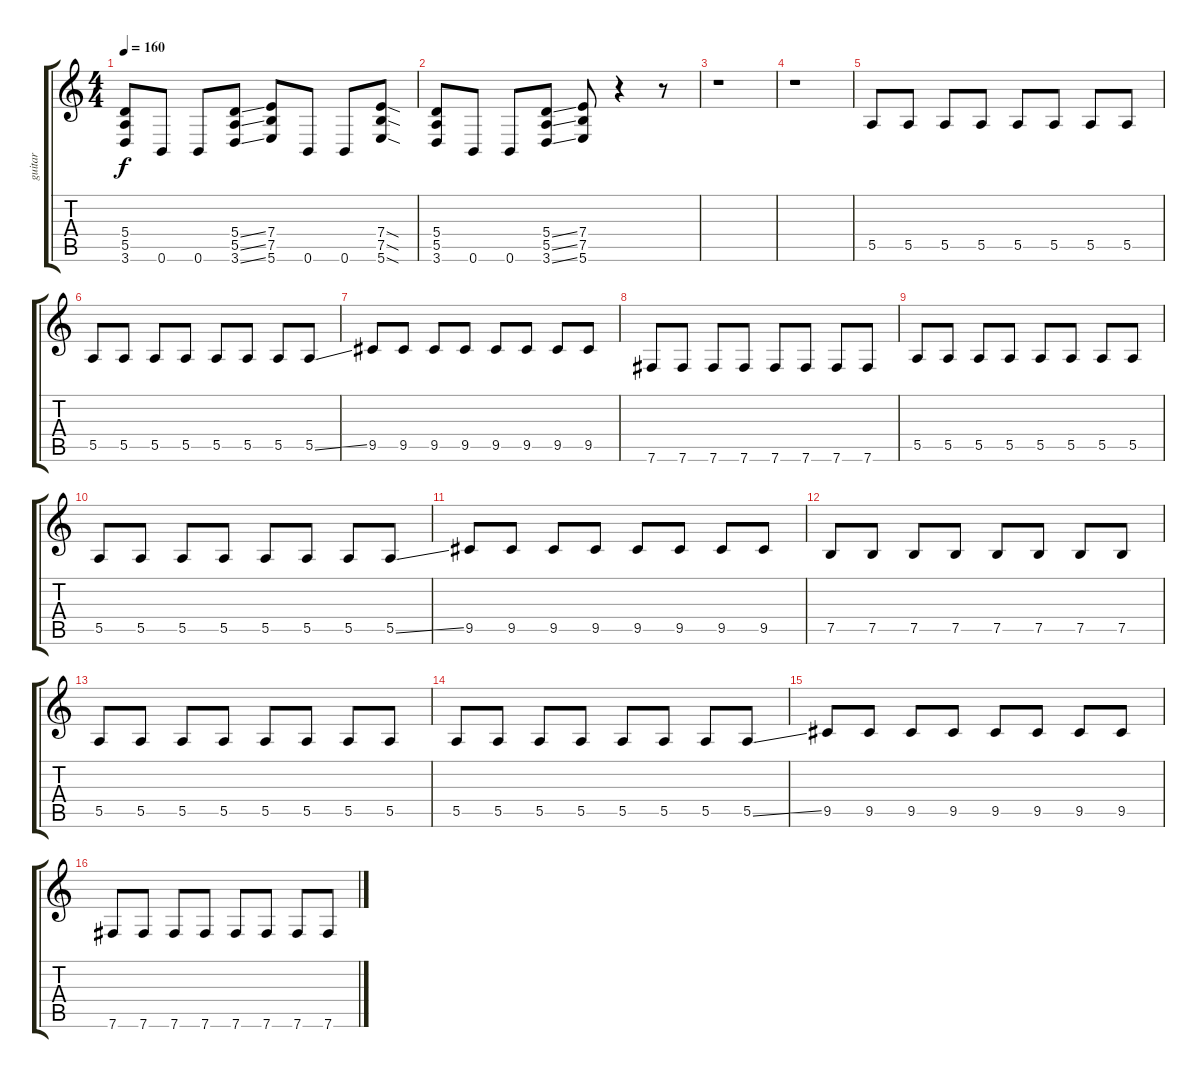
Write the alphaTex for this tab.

\track ("guitar" "guitar") {instrument distortionguitar}
\staff {score tabs}
\tuning (B3 Gb3 D3 A2 E2 B1) {hide}
\ts (4 4)
\tempo 160
\clef g2
\ks c
(5.4 5.5 3.6).8{dy f} 0.6.8 0.6.8 (5.4{ss} 5.5{ss} 3.6{ss}).8 (7.4 7.5 5.6).8 0.6.8 0.6.8 (7.4{sod} 7.5{sod} 5.6{sod}).8 |
(5.4 5.5 3.6).8 0.6.8 0.6.8 (5.4{ss} 5.5{ss} 3.6{ss}).8 (7.4 7.5 5.6).8 r.4 r.8 |
r.1 |
r.1 |
5.5.8 5.5.8 5.5.8 5.5.8 5.5.8 5.5.8 5.5.8 5.5.8 |
5.5.8 5.5.8 5.5.8 5.5.8 5.5.8 5.5.8 5.5.8 5.5{ss}.8 |
9.5.8 9.5.8 9.5.8 9.5.8 9.5.8 9.5.8 9.5.8 9.5.8 |
7.6.8 7.6.8 7.6.8 7.6.8 7.6.8 7.6.8 7.6.8 7.6.8 |
5.5.8 5.5.8 5.5.8 5.5.8 5.5.8 5.5.8 5.5.8 5.5.8 |
5.5.8 5.5.8 5.5.8 5.5.8 5.5.8 5.5.8 5.5.8 5.5{ss}.8 |
9.5.8 9.5.8 9.5.8 9.5.8 9.5.8 9.5.8 9.5.8 9.5.8 |
7.5.8 7.5.8 7.5.8 7.5.8 7.5.8 7.5.8 7.5.8 7.5.8 |
5.5.8 5.5.8 5.5.8 5.5.8 5.5.8 5.5.8 5.5.8 5.5.8 |
5.5.8 5.5.8 5.5.8 5.5.8 5.5.8 5.5.8 5.5.8 5.5{ss}.8 |
9.5.8 9.5.8 9.5.8 9.5.8 9.5.8 9.5.8 9.5.8 9.5.8 |
7.6.8 7.6.8 7.6.8 7.6.8 7.6.8 7.6.8 7.6.8 7.6.8
